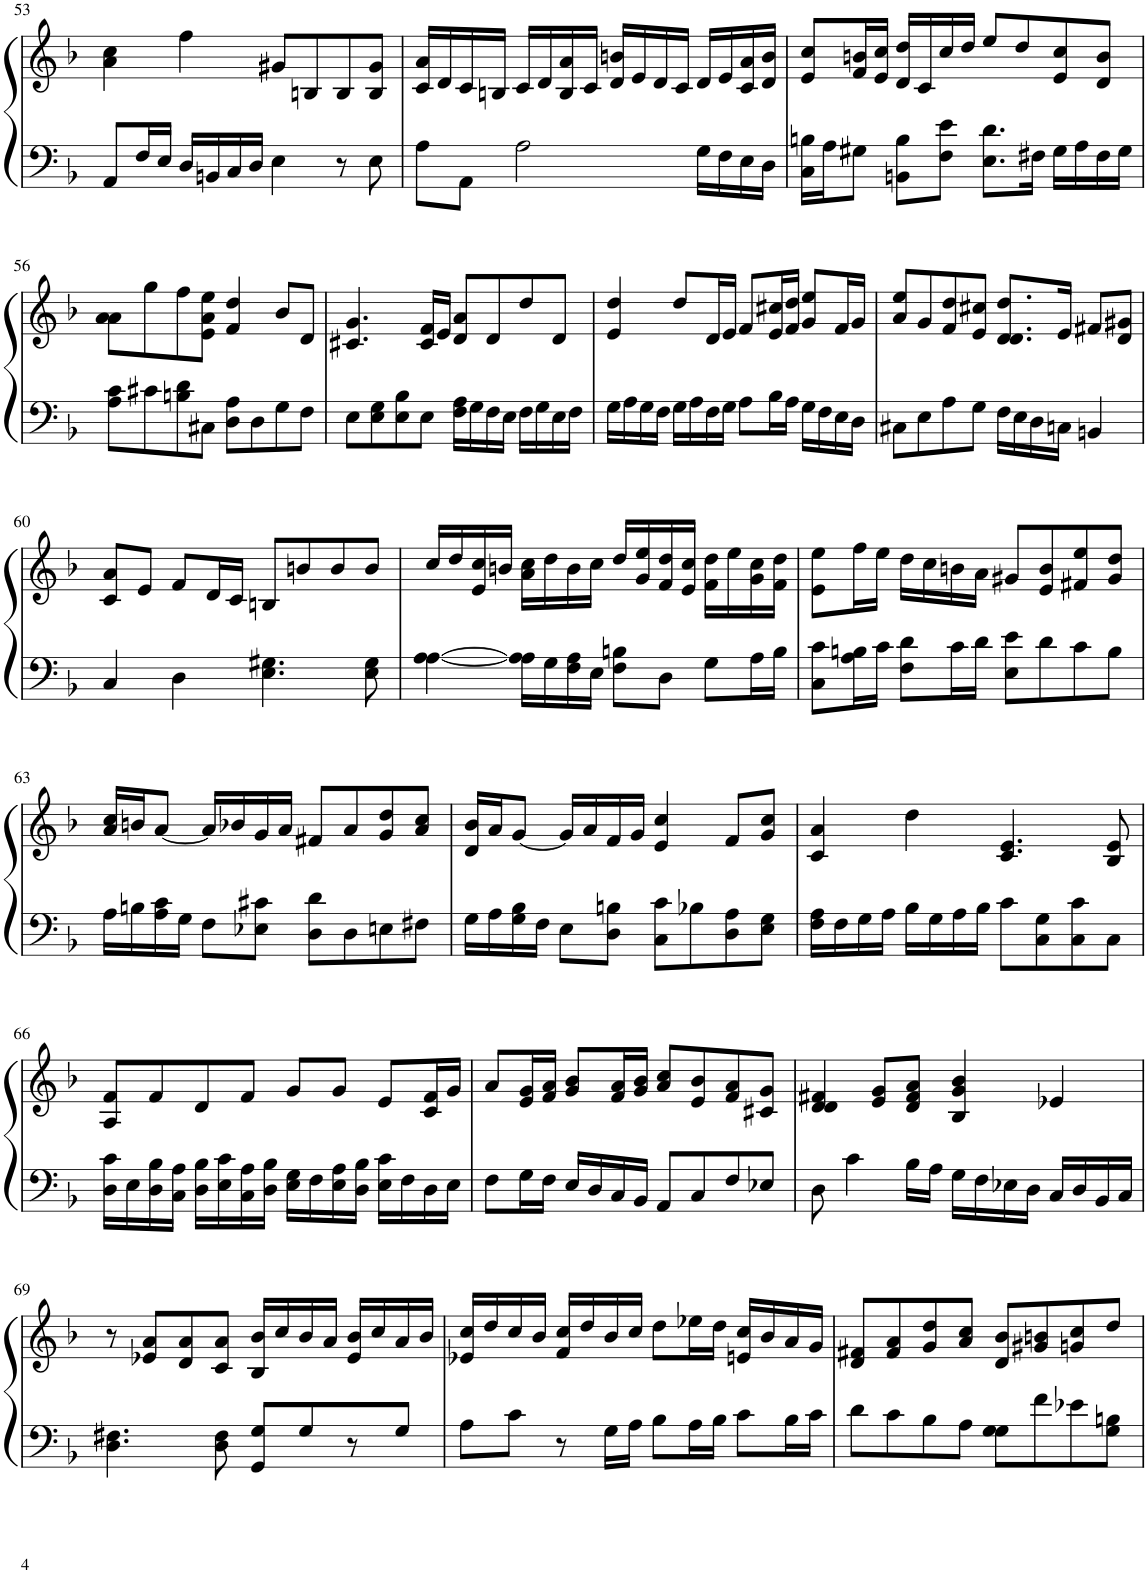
**kern	**kern
*part1	*part1
*staff2	*staff1
*I"Piano	*
*I'Pia.	*
!!LO:PB:g=z
*clefF4	*clefG2
*k[b-]	*k[b-]
*M4/4	*M4/4
*met(c)	*met(c)
=53	=53
8AA/L	4a\ 4cc\
16F/L	.
16E/JJ	.
16D/LL	4ff\
16BBn/	.
16C/	.
16D/JJ	.
4E\	8g#X/L
.	8Bn/
8r	8B/
8E\	8B/ 8g#/J
=54	=54
8A\L	16c/ 16a/LL
.	16d/
8AA\J	16c/
.	16Bn/JJ
2A\	16c/LL
.	16d/
.	16B/ 16a/
.	16c/JJ
.	16d/ 16bn/LL
.	16e/
.	16d/
.	16c/JJ
16G\LL	16d/LL
16F\	16e/
16E\	16c/ 16a/
16D\JJ	16d/ 16b/JJ
=55	=55
16C\ 16Bn\LL	8e/ 8cc/L
16A\J	.
8G#X\J	16f/ 16bn/L
.	16e/ 16cc/JJ
8BBn\ 8B\L	16d/ 16dd/LL
.	16c/
8F\ 8e\J	16cc/
.	16dd/JJ
8.E\ 8.d\L	8ee/L
.	8dd/
16F#X\Jk	.
16G#\LL	8e/ 8cc/
16A\	.
16F#\	8d/ 8b/J
16G#\JJ	.
!!LO:LB:g=z
=56	=56
8A\ 8c\L	8a\ 8a\L
8c#X\	8gg\
8Bn\ 8d\	8ff\
8C#X\J	8e\ 8a\ 8ee\J
8D\ 8A\L	4f/ 4dd/
8D\	.
8G\	8b-/L
8F\J	8d/J
=57	=57
8E\L	4.c#X/ 4.g/
8E\ 8G\	.
8E\ 8B-\	.
8E\J	16c#/ 16f/LL
.	16e/JJ
16F\ 16A\LL	8d/ 8a/L
16G\	.
16F\	8d/
16E\JJ	.
16F\LL	8dd/
16G\	.
16E\	8d/J
16F\JJ	.
=58	=58
16G\LL	4e/ 4dd/
16A\	.
16G\	.
16F\JJ	.
16G\LL	8dd/L
16A\	.
16F\	16d/L
16G\JJ	16e/JJ
8A\L	8f/L
16B-\L	16e/ 16cc#X/L
16A\JJ	16f/ 16dd/JJ
16G\LL	8g/ 8ee/L
16F\	.
16E\	16f/L
16D\JJ	16g/JJ
=59	=59
8C#X\L	8a/ 8ee/L
8E\	8g/
8A\	8f/ 8dd/
8G\J	8e/ 8cc#X/J
16F\LL	8.d/ 8.d/ 8.dd/L
16E\	.
16D\	.
16Cn\JJ	16e/Jk
4BBn/	8f#X/L
.	8d/ 8g#X/J
!!LO:LB:g=z
=60	=60
4C/	8c/ 8a/L
.	8e/J
4D\	8f/L
.	16d/L
.	16c/JJ
4.E\ 4.G#X\	8Bn/L
.	8bn/
.	8b/
8E\ 8G#\	8b/J
=61	=61
[4A\ [4A\	16cc/LL
.	16dd/
.	16e/ 16cc/
.	16bn/JJ
16A\] 16A\]LL	16a\ 16cc\LL
16G\	16dd\
16F\ 16A\	16b\
16E\JJ	16cc\JJ
8F\ 8Bn\L	16dd/LL
.	16g/ 16ee/
8D\J	16f/ 16dd/
.	16e/ 16cc/JJ
8G\L	16f\ 16dd\LL
.	16ee\
16A\L	16g\ 16cc\
16B\JJ	16f\ 16dd\JJ
=62	=62
8C\ 8c\L	8e\ 8ee\L
16A\ 16Bn\L	16ff\L
16c\JJ	16ee\JJ
8F\ 8d\L	16dd\LL
.	16cc\
16c\L	16bn\
16d\JJ	16a\JJ
8E\ 8e\L	8g#X/L
8d\	8e/ 8b/
8c\	8f#X/ 8ee/
8B\J	8g#/ 8dd/J
!!LO:LB:g=z
=63	=63
16A\LL	16a/ 16cc/LL
16Bn\	16bn/J
16A\ 16c\	[8a/J
16G\JJ	.
8F\L	16a/LL]
.	16b-X/
8E-X\ 8c#X\J	16g/
.	16a/JJ
8D\ 8d\L	8f#X/L
8D\	8a/
8En\	8g/ 8dd/
8F#X\J	8a/ 8cc/J
=64	=64
16G\LL	16d/ 16b-/LL
16A\	16a/J
16G\ 16B-\	[8g/J
16F\JJ	.
8E\L	16g/LL]
.	16a/
8D\ 8Bn\J	16f/
.	16g/JJ
8C\ 8c\L	4e/ 4cc/
8B-X\	.
8D\ 8A\	8f/L
8E\ 8G\J	8g/ 8cc/J
=65	=65
16F\ 16A\LL	4c/ 4a/
16F\	.
16G\	.
16A\JJ	.
16B-\LL	4dd\
16G\	.
16A\	.
16B-\JJ	.
8c\L	4.c/ 4.e/
8C\ 8G\	.
8C\ 8c\	.
8C\J	8B-/ 8e/
!!LO:LB:g=z
=66	=66
16D\ 16c\LL	8A/ 8f/L
16E\	.
16D\ 16B-\	8f/
16C\ 16A\JJ	.
16D\ 16B-\LL	8d/
16E\ 16c\	.
16C\ 16A\	8f/J
16D\ 16B-\JJ	.
16E\ 16G\LL	8g/L
16F\	.
16E\ 16A\	8g/J
16D\ 16B-\JJ	.
16E\ 16c\LL	8e/L
16F\	.
16D\	16c/ 16f/L
16E\JJ	16g/JJ
=67	=67
8F\L	8a/L
16G\L	16e/ 16g/L
16F\JJ	16f/ 16a/JJ
16E/LL	8g/ 8b-/L
16D/	.
16C/	16f/ 16a/L
16BB-/JJ	16g/ 16b-/JJ
8AA/L	8a/ 8cc/L
8C/	8e/ 8b-/
8F/	8f/ 8a/
8E-X/J	8c#X/ 8g/J
=68	=68
8D\	4d/ 4d/ 4f#X/
4c\	.
.	8e/ 8g/L
16B-\LL	8d/ 8f#/ 8a/J
16A\JJ	.
16G\LL	4B-/ 4g/ 4b-/
16F\	.
16E-X\	.
16D\JJ	.
16C/LL	4e-X/
16D/	.
16BB-/	.
16C/JJ	.
!!LO:LB:g=z
=69	=69
4.D\ 4.F#X\	8r
.	8e-X/ 8a/L
.	8d/ 8a/
8D\ 8F#\	8c/ 8a/J
8GG/ 8G/L	16B-/ 16b-/LL
.	16cc/
8G/	16b-/
.	16a/JJ
8r	16e-/ 16b-/LL
.	16cc/
8G/J	16a/
.	16b-/JJ
=70	=70
8A\L	16e-X/ 16cc/LL
.	16dd/
8c\J	16cc/
.	16b-/JJ
8r	16f/ 16cc/LL
.	16dd/
16G\LL	16b-/
16A\JJ	16cc/JJ
8B-\L	8dd\L
16A\L	16ee-X\L
16B-\JJ	16dd\JJ
8c\L	16en/ 16cc/LL
.	16b-/
16B-\L	16a/
16c\JJ	16g/JJ
=71	=71
8d\L	8d/ 8f#X/L
8c\	8f#/ 8a/
8B-\	8g/ 8dd/
8A\J	8a/ 8cc/J
8G\ 8G\L	8d/ 8b-/L
8f\	8g#X/ 8bn/
8e-X\	8gn/ 8cc/
8G\ 8Bn\J	8dd/J
=	=
*-	*-
